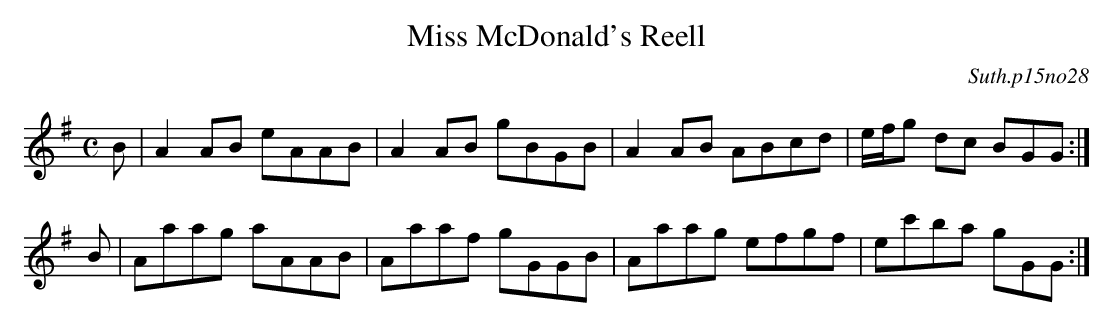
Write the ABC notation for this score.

X:1
T:Miss McDonald's Reell
C:Suth.p15no28
M:C
L:1/8
K:G
B|A2AB eAAB|A2AB gBGB|A2AB ABcd|e/f/g dc BGG:|
B|Aaag aAAB|Aaaf gGGB|Aaag efgf|ec'ba gGG:|
